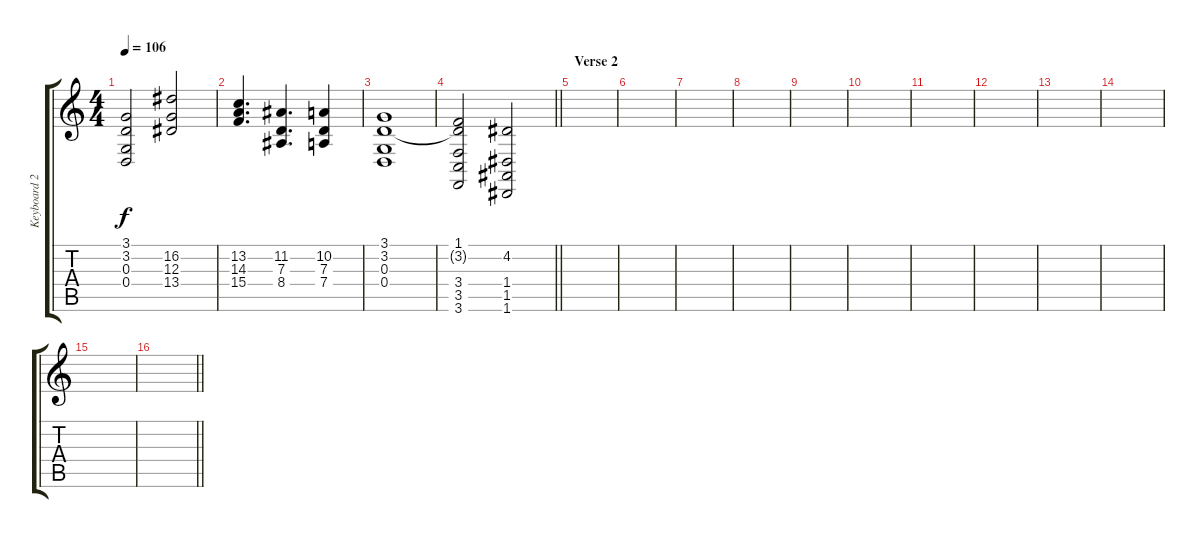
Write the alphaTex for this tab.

\track ("Keyboard 2" "Keyboard 2") {instrument stringensemble1}
\staff {score tabs}
\tuning (E4 B3 G3 D3 A2 D2) {hide}
\ts (4 4)
\tempo 106
\clef g2
\ks c
(3.1 3.2 0.3 0.4).2{dy f} (16.2 12.3 13.4).2 |
(13.2 14.3 15.4).4{d} (11.2 7.3 8.4).4{d} (10.2 7.3 7.4).4 |
(3.1 3.2 0.3 0.4).1 |
\barLineRight lightlight
(1.1 3.2{t} 3.4 3.5 3.6).2 (4.2 1.4 1.5 1.6).2 |
\section ("" "Verse 2")
|
|
|
|
|
|
|
|
|
|
|
\barLineRight lightlight
